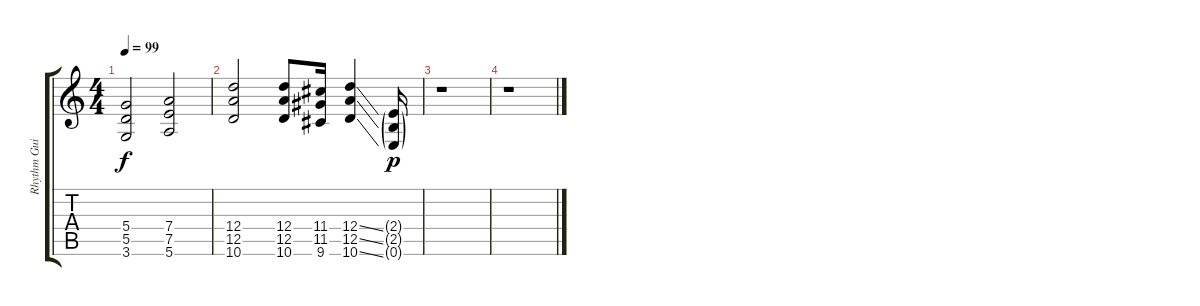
\track ("Rhythm Guitar 1" "Rhythm Gui") {instrument distortionguitar}
\staff {score tabs}
\tuning (E4 B3 G3 D3 A2 E2) {hide}
\ts (4 4)
\tempo 99
\clef g2
\ks c
(5.4 5.5 3.6).2{dy f} (7.4 7.5 5.6).2 |
(12.4 12.5 10.6).2 (12.4 12.5 10.6).8 (11.4 11.5 9.6).16 (12.4{ss} 12.5{ss} 10.6{ss}).4 (2.4{g} 2.5{g} 0.6{g}).16{dy p} |
r.1 |
r.1
